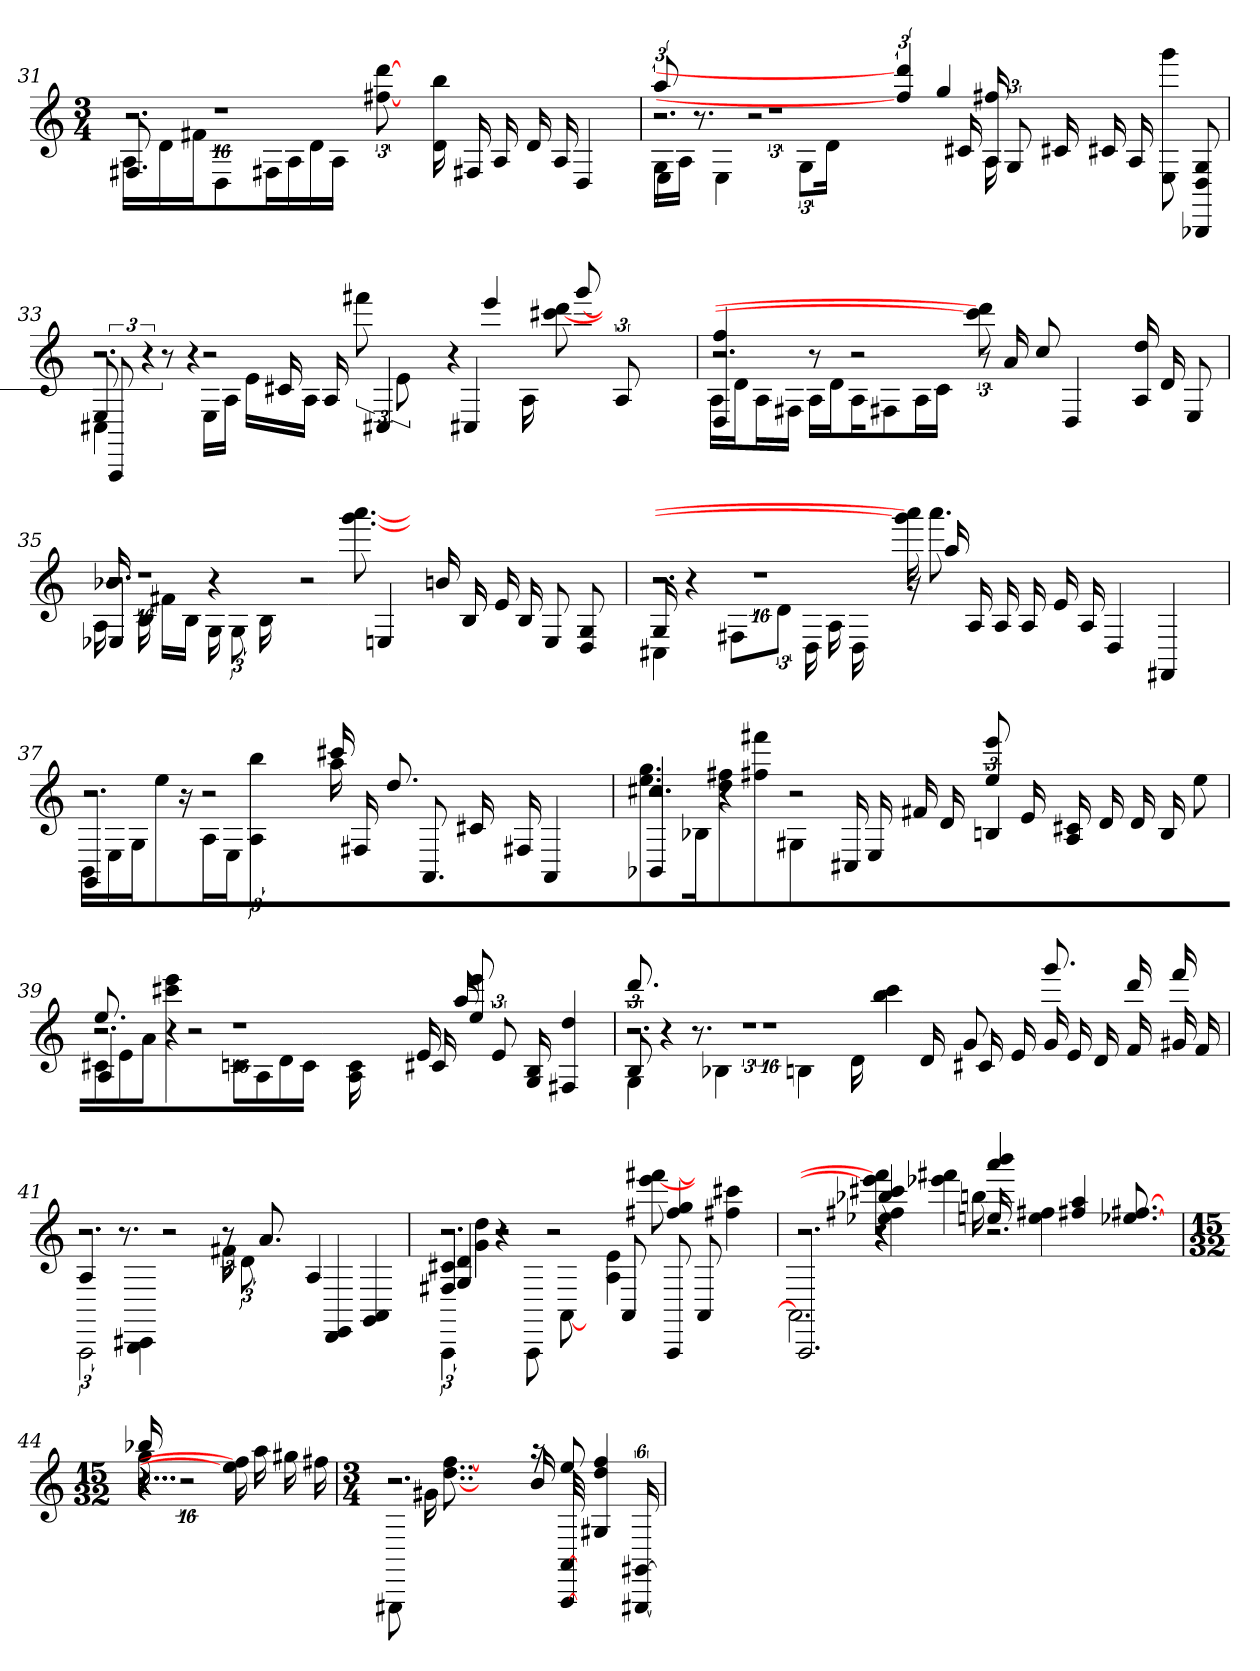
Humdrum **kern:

**kern
*part1
*staff1
*clefG2
*M3/4
=31
*^
*	*^
*	*	*^
*	*	*	*^
*	*	*	*	*^
*	*	*	*	*	*^
8.F#X	16A	2.r	2.r	2.r	2.r	2.r
.	16d	.	.	.	.	.
.	16f#X	.	.	.	.	.
16%9r	4D	.	.	.	.	.
.	16F#X	.	.	.	.	.
.	16A	.	.	.	.	.
.	16dkL	.	.	.	.	.
.	16AJJ	.	.	.	.	.
.	2ryy	.	.	.	.	.
8.ryy	.	[12ff#X [12ddd	2.ryy	2.ryy	2.ryy	2.ryy
.	.	3%2ryy	.	.	.	.
16d 16bb	.	.	.	.	.	.
16F#X	.	.	.	.	.	.
16A	.	.	.	.	.	.
16d	.	.	.	.	.	.
16A	4ryy	.	.	.	.	.
4D	.	.	.	.	.	.
.	16ryy	.	.	.	.	.
=32	=32	=32	=32	=32	=32	=32
12aa	16GLL	2.r	4E	2.r	2.r	2.r
.	16AJJ	.	.	.	.	.
8.r	.	.	.	.	.	.
.	4E	.	.	.	.	.
.	.	.	2r	.	.	.
3%2r	.	.	.	.	.	.
.	12GL	.	.	.	.	.
.	16dJk	.	.	.	.	.
.	1ryy	.	.	.	.	.
.	.	6ff#] 6ddd]	4ryy	48%37ryy	48%37ryy	48%37ryy
.	.	4gg	.	.	.	.
16c#X	.	.	.	.	.	.
16A 16ff#X	.	.	16A	.	.	.
12G	.	.	24%11ryy	.	.	.
16c#X	.	.	.	.	.	.
.	.	16c#X	.	.	.	.
16A	.	.	.	.	.	.
.	.	24%7ryy	.	.	.	.
8E 8ggg	.	.	.	.	.	.
8BBB-X 8D 8G	.	.	.	.	.	.
=33	=33	=33	=33	=33	=33	=33
8E	4C#X	12AAA	2.r	2.r	2.r	2.r
.	.	6r	.	.	.	.
12r	.	.	.	.	.	.
8%5r	.	.	.	.	.	.
.	16ELL	2r	.	.	.	.
.	16AJJ	.	.	.	.	.
.	16eLL	.	.	.	.	.
.	16AJJ	.	.	.	.	.
.	12fff#X	.	.	.	.	.
.	12e	.	.	.	.	.
.	6%5ryy	.	.	.	.	.
.	.	12ryy	4r	2.ryy	2.ryy	2.ryy
24ryy	.	4eee	.	.	.	.
16c#X	.	.	.	.	.	.
16A	.	.	.	.	.	.
4C#X	.	.	16A	.	.	.
.	.	.	[8ccc#X [8ddd	.	.	.
.	.	8ggg	.	.	.	.
.	.	.	4ryy	.	.	.
.	.	12A	.	.	.	.
4C#X	.	.	.	.	.	.
.	.	24%5ryy	.	.	.	.
.	.	.	16ryy	.	.	.
=34	=34	=34	=34	=34	=34	=34
4D 4ff	16ALL	2.r	2.r	2.r	2.r	2.r
.	16dJ	.	.	.	.	.
.	16AL	.	.	.	.	.
.	16F#XJJ	.	.	.	.	.
8r	16ALL	.	.	.	.	.
.	16dJ	.	.	.	.	.
2r	16AL	.	.	.	.	.
.	8F#XJ	.	.	.	.	.
.	16AkL	.	.	.	.	.
.	16cJJ	.	.	.	.	.
.	2ryy	.	.	.	.	.
.	.	12r	8ccc#] 8ddd]	2.ryy	2.ryy	2.ryy
.	.	16a	.	.	.	.
8ryy	.	.	2ryy	.	.	.
.	.	8cc	.	.	.	.
4D	.	.	.	.	.	.
.	.	48%23ryy	.	.	.	.
.	4ryy	.	.	.	.	.
16A 16dd	.	.	.	.	.	.
16d	.	.	.	.	.	.
8E	.	.	8ryy	.	.	.
.	16ryy	.	.	.	.	.
=35	=35	=35	=35	=35	=35	=35
4E-X	16A	16b-X	2.r	2.r	2.r	2.r
.	16B	16%11r	.	.	.	.
.	16f#XLL	.	.	.	.	.
.	16BJJ	.	.	.	.	.
4r	16G	.	.	.	.	.
.	12G	.	.	.	.	.
.	16B	.	.	.	.	.
.	24%25ryy	.	.	.	.	.
2r	.	.	.	.	.	.
.	.	16ryy	[8.aaa [8.ggg	2.ryy	2.ryy	2.ryy
.	.	4E	.	.	.	.
.	.	.	2ryy	.	.	.
16b	.	.	.	.	.	.
16B	.	16B	.	.	.	.
16e	.	4.ryy	.	.	.	.
16B	.	.	.	.	.	.
8E	.	.	.	.	.	.
8D 8G	.	.	.	.	.	.
.	.	.	16ryy	.	.	.
=36	=36	=36	=36	=36	=36	=36
16G	4C#X	2.r	2.r	2.r	2.r	2.r
4r	.	.	.	.	.	.
.	8F#XL	.	.	.	.	.
16%11r	.	.	.	.	.	.
.	12dJ	.	.	.	.	.
.	16D	.	.	.	.	.
.	16A	.	.	.	.	.
.	16D	.	.	.	.	.
.	24%25ryy	.	.	.	.	.
.	.	16r	16aaa] 16ggg]	2...ryy	2...ryy	2...ryy
.	.	16aa	8.aaa	.	.	.
.	.	16A	.	.	.	.
.	.	16A	.	.	.	.
16A	.	2ryy	2ryy	.	.	.
16e	.	.	.	.	.	.
16A	.	.	.	.	.	.
4D	.	.	.	.	.	.
4FF#X	.	.	.	.	.	.
.	.	8.ryy	8.ryy	.	.	.
=37	=37	=37	=37	=37	=37	=37
4GG	16BBLL	2.r	2.r	2.r	2.r	2.r
.	16EJ	.	.	.	.	.
.	16GL	.	.	.	.	.
.	8eeJ	.	.	.	.	.
16r	.	.	.	.	.	.
2r	16AkL	.	.	.	.	.
.	16EJk	.	.	.	.	.
.	12A 12bb	.	.	.	.	.
.	48%47ryy	.	.	.	.	.
.	.	16ccc#X	16aa	2.ryy	2.ryy	2.ryy
8.ryy	.	16F#X	2ryy	.	.	.
.	.	8.dd	.	.	.	.
8.AA	.	.	.	.	.	.
.	.	16c#X	.	.	.	.
.	.	4.ryy	.	.	.	.
16F#X	.	.	.	.	.	.
4AA	.	.	.	.	.	.
.	.	.	8.ryy	.	.	.
=38	=38	=38	=38	=38	=38	=38
4BB-X 4cc#X	8.ee 8.ggL	2.r	2.r	2.r	2.r	2.r
.	16B-XJk	.	.	.	.	.
4r	8ff#X 8ddL	.	.	.	.	.
.	8fff#X 8ff#XJ	.	.	.	.	.
2r	4G#X	.	.	.	.	.
.	48%35ryy	16C#X	48%35ryy	48%35ryy	48%35ryy	48%35ryy
.	.	16E	.	.	.	.
.	.	16f#X	.	.	.	.
.	.	16d	.	.	.	.
6B	.	8eee 8ee	.	.	.	.
.	.	16e	.	.	.	.
16A 16c#X	.	.	.	.	.	.
.	.	16d	.	.	.	.
16d	.	.	.	.	.	.
.	.	48%11ryy	.	.	.	.
16B	.	.	.	.	.	.
8ee	.	.	.	.	.	.
=39	=39	=39	=39	=39	=39	=39
8.ee	16c#XLL	4A	2.r	2.r	2.r	2.r
.	16eJ	.	.	.	.	.
.	16aJk	.	.	.	.	.
4r	4eee 4ccc#X	.	.	.	.	.
.	.	2r	.	.	.	.
16%9r	16c	.	.	.	.	.
.	16ALL	.	.	.	.	.
.	16dJ	.	.	.	.	.
.	16cJJ	.	.	.	.	.
.	6%5ryy	.	.	.	.	.
.	.	4ryy	16c 16A	48%37ryy	48%37ryy	48%37ryy
.	.	.	24%17ryy	.	.	.
16e	.	16c#X	.	.	.	.
16aa	.	8eee 8ee	.	.	.	.
12e	.	.	.	.	.	.
.	.	3ryy	.	.	.	.
16B 16G	.	.	.	.	.	.
4F#X 4dd	.	.	.	.	.	.
=40	=40	=40	=40	=40	=40	=40
8.ddd	4G	12B	2.r	2.r	2.r	2.r
.	.	4r	.	.	.	.
8.r	.	.	.	.	.	.
.	4B-X	.	.	.	.	.
.	.	3%2r	.	.	.	.
16%9r	.	.	.	.	.	.
.	4B	.	.	.	.	.
.	2.ryy	.	16d	2.ryy	2.ryy	2.ryy
.	.	.	4ccc 4bb	.	.	.
16d	.	.	.	.	.	.
16c#X	.	8g	.	.	.	.
16e	.	.	4..ryy	.	.	.
16g	.	8.ggg	.	.	.	.
16e	.	.	.	.	.	.
16d	.	.	.	.	.	.
16f	.	16ddd	.	.	.	.
16fff	.	16g#X	.	.	.	.
16f	.	16ryy	.	.	.	.
=41	=41	=41	=41	=41	=41	=41
4A	3AAA	2.r	2.r	2.r	2.r	2.r
8.r	.	.	.	.	.	.
.	4CC#X 4BBB	.	.	.	.	.
2r	.	.	.	.	.	.
.	12%11ryy	.	.	.	.	.
.	.	12r	16f#X	2.ryy	2.ryy	2.ryy
.	.	.	12d	.	.	.
.	.	8.a	.	.	.	.
.	.	.	48%29ryy	.	.	.
16ryy	.	.	.	.	.	.
4A	.	.	.	.	.	.
.	.	4EE 4DD	.	.	.	.
4AA 4GG	.	.	.	.	.	.
.	.	48%11ryy	.	.	.	.
=42	=42	=42	=42	=42	=42	=42
4c#X 4F#X	6AAA	4d 4G	2.r	2.r	2.r	2.r
.	4dd 4g	.	.	.	.	.
4r	.	2r	.	.	.	.
.	8AAA	.	.	.	.	.
2r	.	.	.	.	.	.
.	[8AA	.	.	.	.	.
.	6%5ryy	.	.	.	.	.
.	.	4ryy	4e 4A	8AA	2.ryy	2.ryy
.	.	.	.	2ryy	.	.
8AAA	.	4gg 4ff#X	[8fff#X [8eee	.	.	.
8AA	.	.	4.ryy	.	.	.
4ccc#X 4ff#X	.	4ryy	.	.	.	.
.	.	.	.	8ryy	.	.
=43	=43	=43	=43	=43	=43	=43
2.AAA	2.AA]	2.r	2.r	2.r	2.r	2.r
4r	1ryy	4r	8fff#] 8eee]	4ccc#X 4bb-X	4ff#X 4ee-X	1ryy
.	.	.	4eee-X 4fff#X	.	.	.
2.r	.	4bbb 4aaa	.	16ee	16bb	.
.	.	.	.	2ryy	2ryy	.
.	.	.	4ff#X 4ee	.	.	.
.	.	4aa 4ff#X	.	.	.	.
.	.	.	4.ryy	.	.	.
.	.	[8.ff#X [8.ee-X	.	.	.	.
.	.	.	.	8.ryy	8.ryy	.
.	.	16ryy	.	.	.	.
=44	=44	=44	=44	=44	=44	=44
*M15/32	*	*	*	*	*	*
16bb-X	16gg	4...r	4...r	4...r	4...r	4...r
32%13r	2ryy	.	.	.	.	.
16ryy	.	16ff#] 16ee-]	4ryy	4ryy	4ryy	4ryy
16aa	.	8.ryy	.	.	.	.
.	8ryy	.	.	.	.	.
16gg#X	.	.	.	.	.	.
16ff#X	.	.	.	.	.	.
.	32ryy	.	.	.	.	.
=45	=45	=45	=45	=45	=45	=45
*M3/4	*	*	*	*	*	*
2.r	8GGG#X	2.r	2.r	2.r	2.r	2.r
.	16g#XLL	.	.	.	.	.
.	[8..ff [8..ddJ	.	.	.	.	.
.	6%5ryy	.	.	.	.	.
16r	.	16b	96%47ryy	96%47ryy	96%47ryy	96%47ryy
8ee	.	[32AA [32AAA	.	.	.	.
.	.	48%19ryy	.	.	.	.
4dd 4G#X 4ff	.	.	.	.	.	.
[96%5GGG#X [96%5GG#X	.	.	.	.	.	.
*v	*v	*v	*v	*v	*v	*v
=
*-
